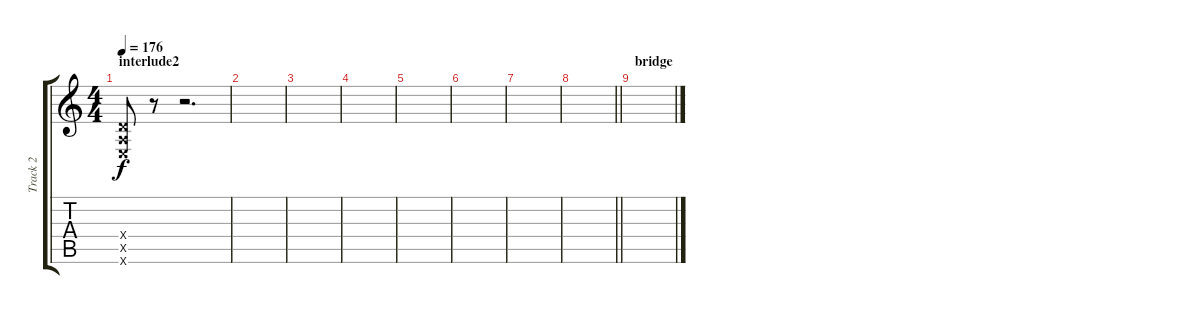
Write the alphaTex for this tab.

\track ("Track 2" "Track 2") {instrument overdrivenguitar}
\staff {score tabs}
\tuning (E4 B3 G3 D3 A2 E2) {hide}
\ts (4 4)
\section ("" "interlude2")
\tempo 176
\clef g2
\ks c
(0.4{x} 0.5{x} 0.6{x}).8{dy f} r.8 r.2{d} |
|
|
|
|
|
|
\barLineRight lightlight
|
\section ("" "bridge")
